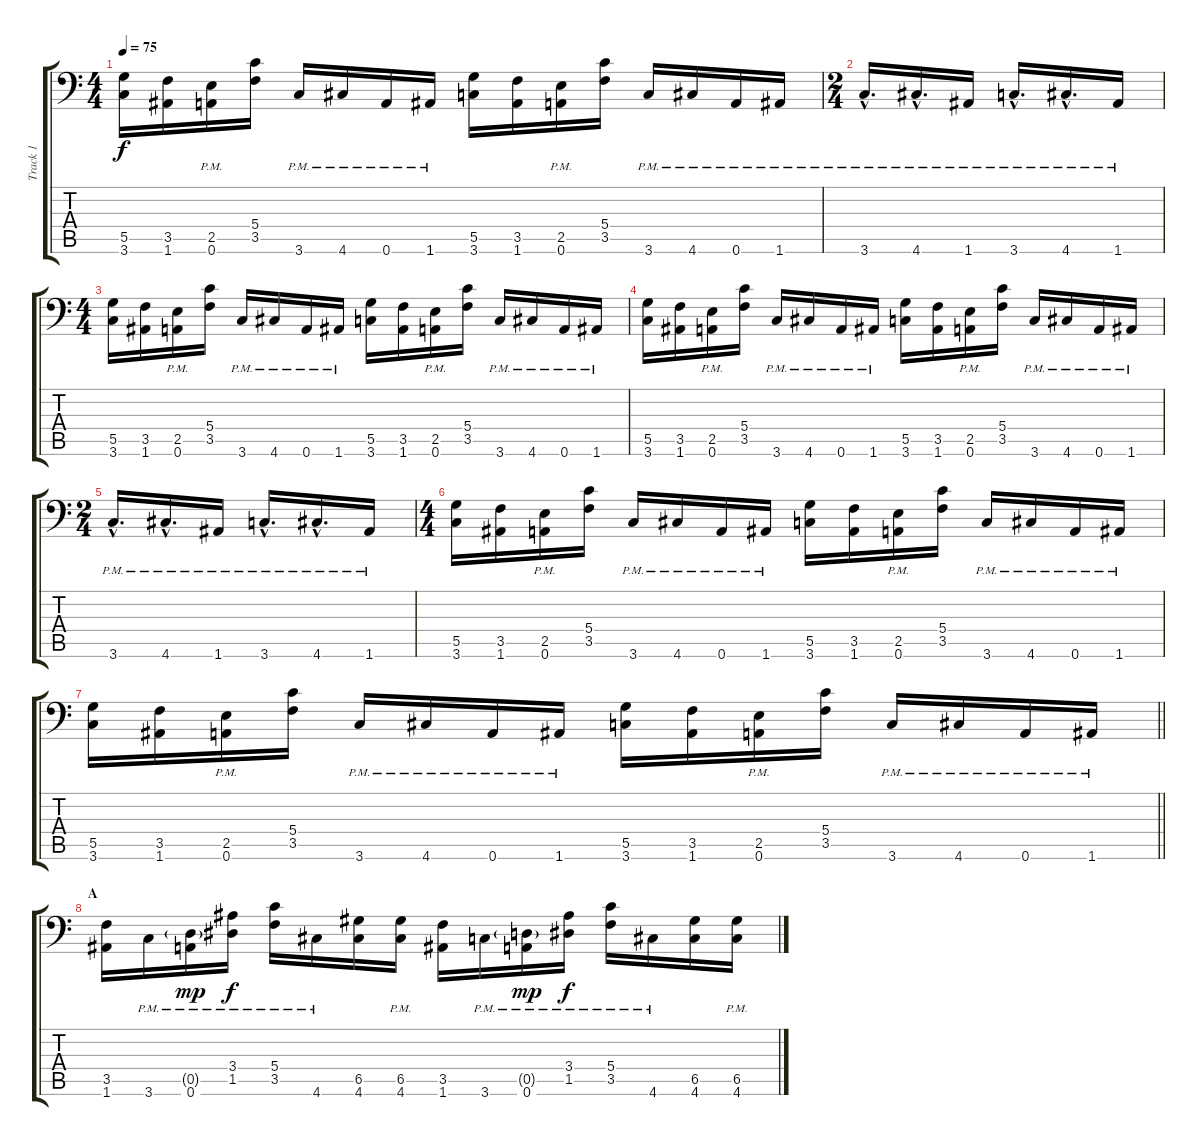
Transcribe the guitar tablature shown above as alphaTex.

\track ("Track 1" "Track 1") {instrument distortionguitar}
\staff {score tabs}
\tuning (A3 E3 C3 G2 D2 A1) {hide}
\ts (4 4)
\tempo 75
\clef f4
\ks c
(5.5 3.6).16{dy f} (3.5 1.6).16 (2.5{pm} 0.6{pm}).16 (5.4 3.5).16 3.6{pm}.16 4.6{pm}.16 0.6{pm}.16 1.6{pm}.16 (5.5 3.6).16 (3.5 1.6).16 (2.5{pm} 0.6{pm}).16 (5.4 3.5).16 3.6{pm}.16 4.6{pm}.16 0.6{pm}.16 1.6{pm}.16 |
\ts (2 4)
3.6{hac pm}.16{d} 4.6{hac pm}.16{d} 1.6{pm}.16 3.6{hac pm}.16{d} 4.6{hac pm}.16{d} 1.6{pm}.16 |
\ts (4 4)
(5.5 3.6).16 (3.5 1.6).16 (2.5{pm} 0.6{pm}).16 (5.4 3.5).16 3.6{pm}.16 4.6{pm}.16 0.6{pm}.16 1.6{pm}.16 (5.5 3.6).16 (3.5 1.6).16 (2.5{pm} 0.6{pm}).16 (5.4 3.5).16 3.6{pm}.16 4.6{pm}.16 0.6{pm}.16 1.6{pm}.16 |
(5.5 3.6).16 (3.5 1.6).16 (2.5{pm} 0.6{pm}).16 (5.4 3.5).16 3.6{pm}.16 4.6{pm}.16 0.6{pm}.16 1.6{pm}.16 (5.5 3.6).16 (3.5 1.6).16 (2.5{pm} 0.6{pm}).16 (5.4 3.5).16 3.6{pm}.16 4.6{pm}.16 0.6{pm}.16 1.6{pm}.16 |
\ts (2 4)
3.6{hac pm}.16{d} 4.6{hac pm}.16{d} 1.6{pm}.16 3.6{hac pm}.16{d} 4.6{hac pm}.16{d} 1.6{pm}.16 |
\ts (4 4)
(5.5 3.6).16 (3.5 1.6).16 (2.5{pm} 0.6{pm}).16 (5.4 3.5).16 3.6{pm}.16 4.6{pm}.16 0.6{pm}.16 1.6{pm}.16 (5.5 3.6).16 (3.5 1.6).16 (2.5{pm} 0.6{pm}).16 (5.4 3.5).16 3.6{pm}.16 4.6{pm}.16 0.6{pm}.16 1.6{pm}.16 |
\barLineRight lightlight
(5.5 3.6).16 (3.5 1.6).16 (2.5{pm} 0.6{pm}).16 (5.4 3.5).16 3.6{pm}.16 4.6{pm}.16 0.6{pm}.16 1.6{pm}.16 (5.5 3.6).16 (3.5 1.6).16 (2.5{pm} 0.6{pm}).16 (5.4 3.5).16 3.6{pm}.16 4.6{pm}.16 0.6{pm}.16 1.6{pm}.16 |
\section ("" "A")
(3.5 1.6).16 3.6{pm}.16 (0.5{g pm} 0.6{pm}).16{dy mp} (3.4{pm} 1.5{pm}).16{dy f} (5.4{pm} 3.5{pm}).16 4.6{pm}.16 (6.5 4.6).16 (6.5{pm} 4.6{pm}).16 (3.5 1.6).16 3.6{pm}.16 (0.5{g pm} 0.6{pm}).16{dy mp} (3.4{pm} 1.5{pm}).16{dy f} (5.4{pm} 3.5{pm}).16 4.6{pm}.16 (6.5 4.6).16 (6.5{pm} 4.6{pm}).16
